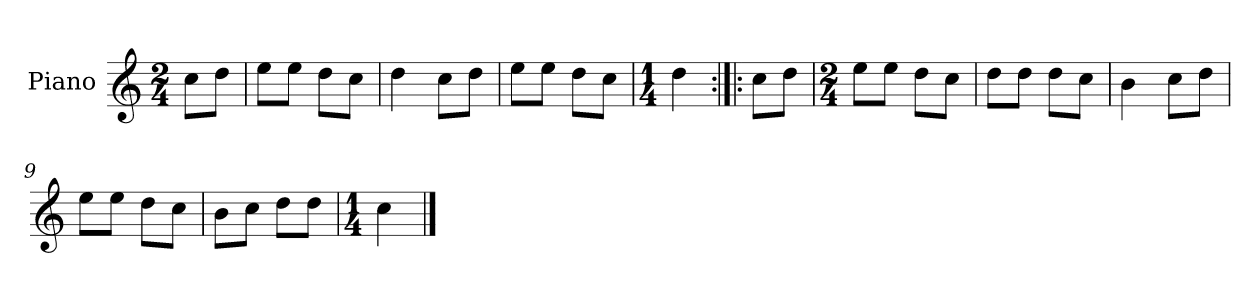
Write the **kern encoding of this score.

**kern
*part1
*staff1
*I"Piano
*I'Pno.
*clefG2
*k[]
*M2/4
=
8cc\L
8dd\J
=1
8ee\L
8ee\J
8dd\L
8cc\J
=2
4dd\
8cc\L
8dd\J
=3
8ee\L
8ee\J
8dd\L
8cc\J
=4
*M1/4
4dd\
=5:|!|:
8cc\L
8dd\J
=6
*M2/4
8ee\L
8ee\J
8dd\L
8cc\J
=7
8dd\L
8dd\J
8dd\L
8cc\J
=8
4b\
8cc\L
8dd\J
=9
8ee\L
8ee\J
8dd\L
8cc\J
!!LO:LB:g=z
=10
8b\L
8cc\J
8dd\L
8dd\J
=11
*M1/4
4cc\
==
*-
